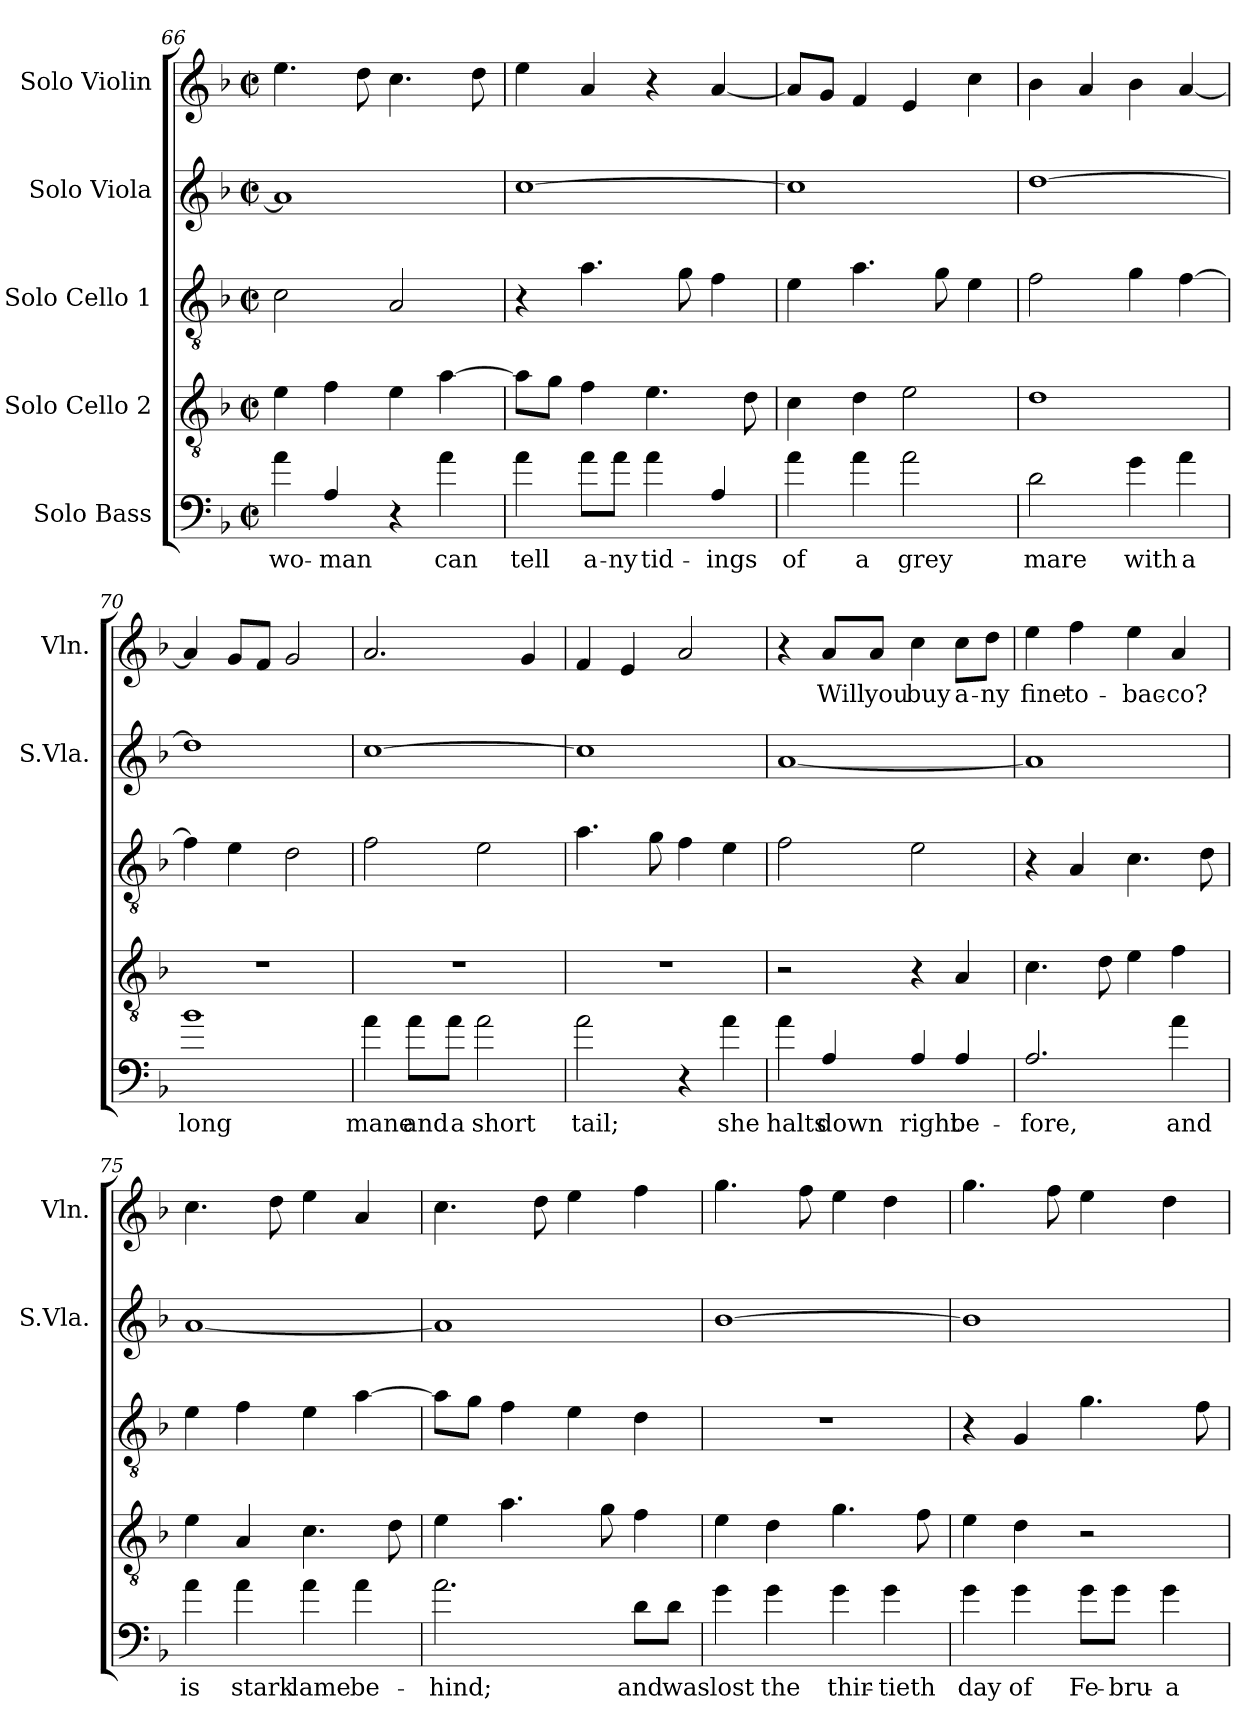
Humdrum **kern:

**kern	**text	**kern	**kern	**kern	**kern	**text
*part5	*part5	*part4	*part3	*part2	*part1	*part1
*staff5	*staff5	*staff4	*staff3	*staff2	*staff1	*staff1
*I"Solo Bass	*	*I"Solo Cello 2	*I"Solo Cello 1	*I"Solo Viola	*I"Solo Violin	*
*	*	*	*	*I'S.Vla.	*I'Vln.	*
*clefF4	*	*clefGv2	*clefGv2	*clefG2	*clefG2	*
*ITrd7c12	*	*	*	*	*	*
*k[b-]	*	*k[b-]	*k[b-]	*k[b-]	*k[b-]	*
*F:	*	*F:	*F:	*F:	*F:	*
*M2/2	*	*M2/2	*M2/2	*M2/2	*M2/2	*
*met(c|)	*	*met(c|)	*met(c|)	*met(c|)	*met(c|)	*
=66	=66	=66	=66	=66	=66	=66
4A\	wo-	4e\	2c\	1a]	4.ee\	.
4AA/	-man	4f\	.	.	.	.
.	.	.	.	.	8dd\	.
4r	.	4e\	2A/	.	4.cc\	.
4A\	can	[4a\	.	.	.	.
.	.	.	.	.	8dd\	.
!!LO:LB:g=z
=67	=67	=67	=67	=67	=67	=67
4A\	tell	8a\L]	4r	[1cc	4ee\	.
.	.	8g\J	.	.	.	.
8A\L	a-	4f\	4.a\	.	4a/	.
8A\J	-ny	.	.	.	.	.
4A\	tid-	4.e\	.	.	4r	.
.	.	.	8g\	.	.	.
4AA/	-ings	.	4f\	.	[4a/	.
.	.	8d\	.	.	.	.
=68	=68	=68	=68	=68	=68	=68
4A\	of	4c\	4e\	1cc]	8a/L]	.
.	.	.	.	.	8g/J	.
4A\	a	4d\	4.a\	.	4f/	.
2A\	grey	2e\	.	.	4e/	.
.	.	.	8g\	.	.	.
.	.	.	4e\	.	4cc\	.
=69	=69	=69	=69	=69	=69	=69
2D\	mare	1d	2f\	[1dd	4b-\	.
.	.	.	.	.	4a/	.
4G\	with	.	4g\	.	4b-\	.
4A\	a	.	[4f\	.	[4a/	.
=70	=70	=70	=70	=70	=70	=70
1B-	long	1r	4f\]	1dd]	4a/]	.
.	.	.	4e\	.	8g/L	.
.	.	.	.	.	8f/J	.
.	.	.	2d\	.	2g/	.
=71	=71	=71	=71	=71	=71	=71
4A\	mane	1r	2f\	[1cc	2.a/	.
8A\L	and	.	.	.	.	.
8A\J	a	.	.	.	.	.
2A\	short	.	2e\	.	.	.
.	.	.	.	.	4g/	.
=72	=72	=72	=72	=72	=72	=72
2A\	tail;	1r	4.a\	1cc]	4f/	.
.	.	.	.	.	4e/	.
.	.	.	8g\	.	.	.
4r	.	.	4f\	.	2a/	.
4A\	she	.	4e\	.	.	.
!!LO:PB:g=z
=73	=73	=73	=73	=73	=73	=73
4A\	halts	2r	2f\	[1a	4r	.
4AA/	down	.	.	.	8a/L	Will
.	.	.	.	.	8a/J	you
4AA/	right	4r	2e\	.	4cc\	buy
4AA/	be-	4A/	.	.	8cc\L	a-
.	.	.	.	.	8dd\J	-ny
=74	=74	=74	=74	=74	=74	=74
2.AA/	-fore,	4.c\	4r	1a]	4ee\	fine
.	.	.	4A/	.	4ff\	to-
.	.	8d\	.	.	.	.
.	.	4e\	4.c\	.	4ee\	-bac-
4A\	and	4f\	.	.	4a/	-co?
.	.	.	8d\	.	.	.
=75	=75	=75	=75	=75	=75	=75
4A\	is	4e\	4e\	[1a	4.cc\	.
4A\	stark	4A/	4f\	.	.	.
.	.	.	.	.	8dd\	.
4A\	lame	4.c\	4e\	.	4ee\	.
4A\	be-	.	[4a\	.	4a/	.
.	.	8d\	.	.	.	.
=76	=76	=76	=76	=76	=76	=76
2.A\	-hind;	4e\	8a\L]	1a]	4.cc\	.
.	.	.	8g\J	.	.	.
.	.	4.a\	4f\	.	.	.
.	.	.	.	.	8dd\	.
.	.	.	4e\	.	4ee\	.
.	.	8g\	.	.	.	.
8D\L	and	4f\	4d\	.	4ff\	.
8D\J	was	.	.	.	.	.
=77	=77	=77	=77	=77	=77	=77
4G\	lost	4e\	1r	[1b-	4.gg\	.
4G\	the	4d\	.	.	.	.
.	.	.	.	.	8ff\	.
4G\	thir-	4.g\	.	.	4ee\	.
4G\	-tieth	.	.	.	4dd\	.
.	.	8f\	.	.	.	.
!!LO:LB:g=z
=78	=78	=78	=78	=78	=78	=78
4G\	day	4e\	4r	1b-]	4.gg\	.
4G\	of	4d\	4G/	.	.	.
.	.	.	.	.	8ff\	.
8G\L	Fe-	2r	4.g\	.	4ee\	.
8G\J	-bru-	.	.	.	.	.
4G\	-a-	.	.	.	4dd\	.
.	.	.	8f\	.	.	.
=	=	=	=	=	=	=
*-	*-	*-	*-	*-	*-	*-
